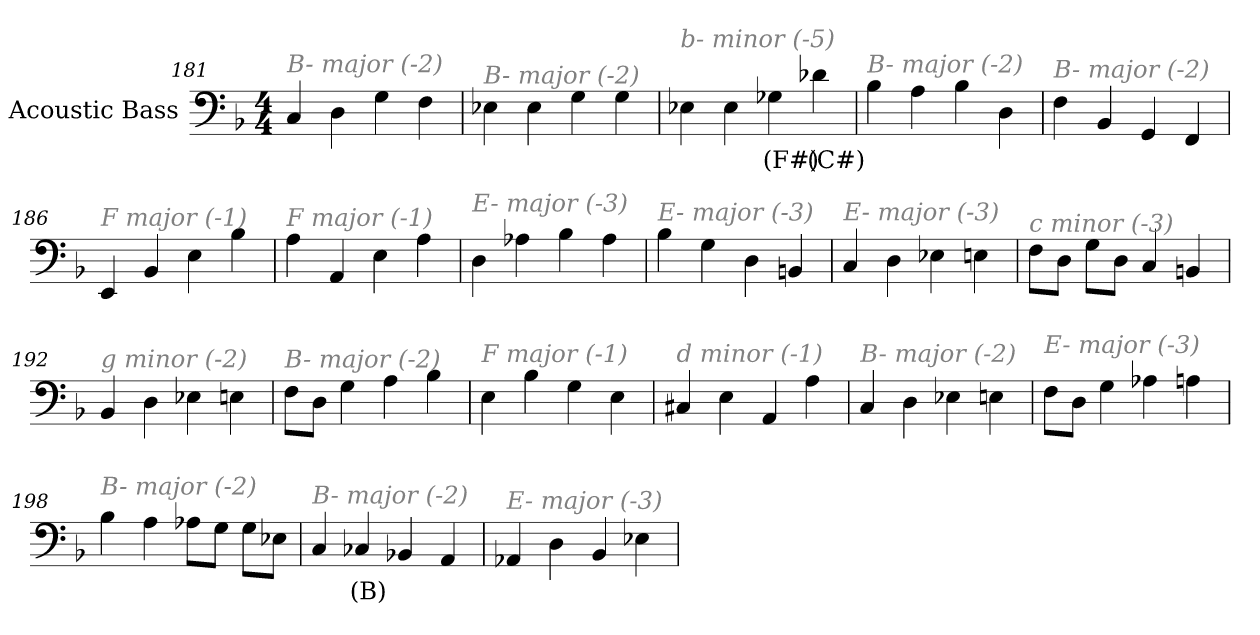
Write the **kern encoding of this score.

**kern	**text
*part1	*part1
*staff1	*staff1
*I"Acoustic Bass	*
*clefF4	*
*ITrd7c12	*
*k[b-]	*
*F:	*
*M4/4	*
=181	=181
!LO:TX:i:color=#808080:t=B- major (-2)	!
4CC	.
4DD	.
4GG	.
4FF	.
=182	=182
!LO:TX:i:color=#808080:t=B- major (-2)	!
4EE-X	.
4EE-	.
4GG	.
4GG	.
=183	=183
!LO:TX:i:color=#808080:t=b- minor (-5)	!
4EE-X	.
4EE-	.
4GG-Xi	(F#)
4D-Xi	(C#)
=184	=184
!LO:TX:i:color=#808080:t=B- major (-2)	!
4BB-	.
4AA	.
4BB-	.
4DD	.
=185	=185
!LO:TX:i:color=#808080:t=B- major (-2)	!
4FF	.
4BBB-	.
4GGG	.
4FFF	.
=186	=186
!LO:TX:i:color=#808080:t=F major (-1)	!
4EEE	.
4BBB-	.
4EE	.
4BB-	.
=187	=187
!LO:TX:i:color=#808080:t=F major (-1)	!
4AA	.
4AAA	.
4EE	.
4AA	.
=188	=188
!LO:TX:i:color=#808080:t=E- major (-3)	!
4DD	.
4AA-X	.
4BB-	.
4AA-	.
=189	=189
!LO:TX:i:color=#808080:t=E- major (-3)	!
4BB-	.
4GG	.
4DD	.
4BBBn	.
=190	=190
!LO:TX:i:color=#808080:t=E- major (-3)	!
4CC	.
4DD	.
4EE-X	.
4EEn	.
=191	=191
!LO:TX:i:color=#808080:t=c minor (-3)	!
8FFL	.
8DDJ	.
8GGL	.
8DDJ	.
4CC	.
4BBBn	.
=192	=192
!LO:TX:i:color=#808080:t=g minor (-2)	!
4BBB-	.
4DD	.
4EE-X	.
4EEn	.
=193	=193
!LO:TX:i:color=#808080:t=B- major (-2)	!
8FFL	.
8DDJ	.
4GG	.
4AA	.
4BB-	.
=194	=194
!LO:TX:i:color=#808080:t=F major (-1)	!
4EE	.
4BB-	.
4GG	.
4EE	.
=195	=195
!LO:TX:i:color=#808080:t=d minor (-1)	!
4CC#X	.
4EE	.
4AAA	.
4AA	.
=196	=196
!LO:TX:i:color=#808080:t=B- major (-2)	!
4CC	.
4DD	.
4EE-X	.
4EEn	.
=197	=197
!LO:TX:i:color=#808080:t=E- major (-3)	!
8FFL	.
8DDJ	.
4GG	.
4AA-X	.
4AAn	.
=198	=198
!LO:TX:i:color=#808080:t=B- major (-2)	!
4BB-	.
4AA	.
8AA-XL	.
8GGJ	.
8GGL	.
8EE-XJ	.
=199	=199
!LO:TX:i:color=#808080:t=B- major (-2)	!
4CC	.
4CC-Xi	(B)
4BBB-X	.
4AAA	.
=200	=200
!LO:TX:i:color=#808080:t=E- major (-3)	!
4AAA-X	.
4DD	.
4BBB-	.
4EE-X	.
=	=
*-	*-
